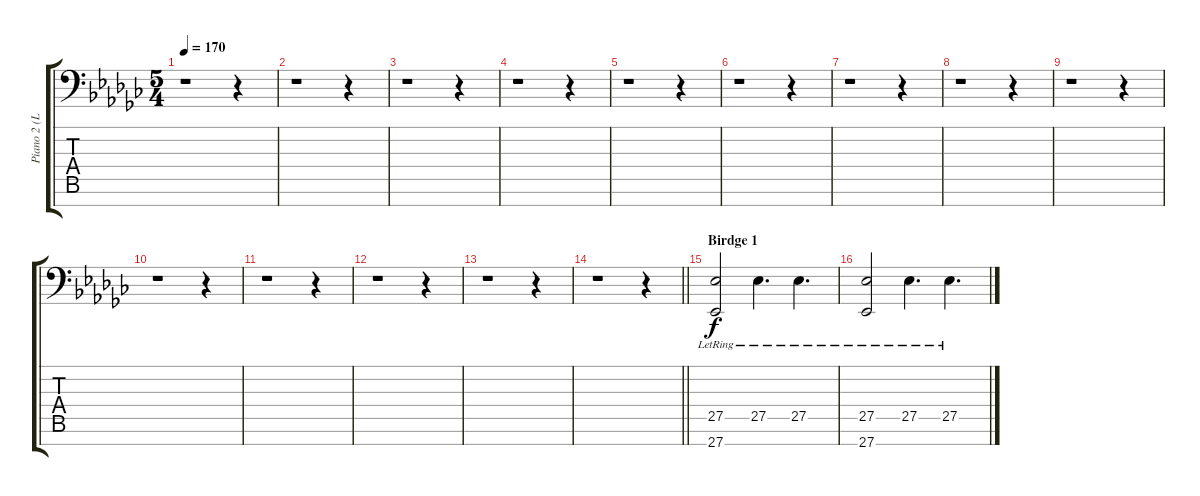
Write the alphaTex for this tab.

\track ("Piano 2 (Left Hand)" "Piano 2 (L") {instrument harpsichord}
\staff {score tabs}
\tuning (D3 F2 F2 E1 C1 F0 C0) {hide}
\ts (5 4)
\tempo 170
\clef f4
\ks gb
r.1{dy f} r.4 |
r.1 r.4 |
r.1 r.4 |
r.1 r.4 |
r.1 r.4 |
r.1 r.4 |
r.1 r.4 |
r.1 r.4 |
r.1 r.4 |
r.1 r.4 |
r.1 r.4 |
r.1 r.4 |
r.1 r.4 |
\barLineRight lightlight
r.1 r.4 |
\section ("" "Birdge 1")
(27.5{lr} 27.7{lr}).2 27.5{lr}.4{d} 27.5{lr}.4{d} |
(27.5{lr} 27.7{lr}).2 27.5{lr}.4{d} 27.5{lr}.4{d}
